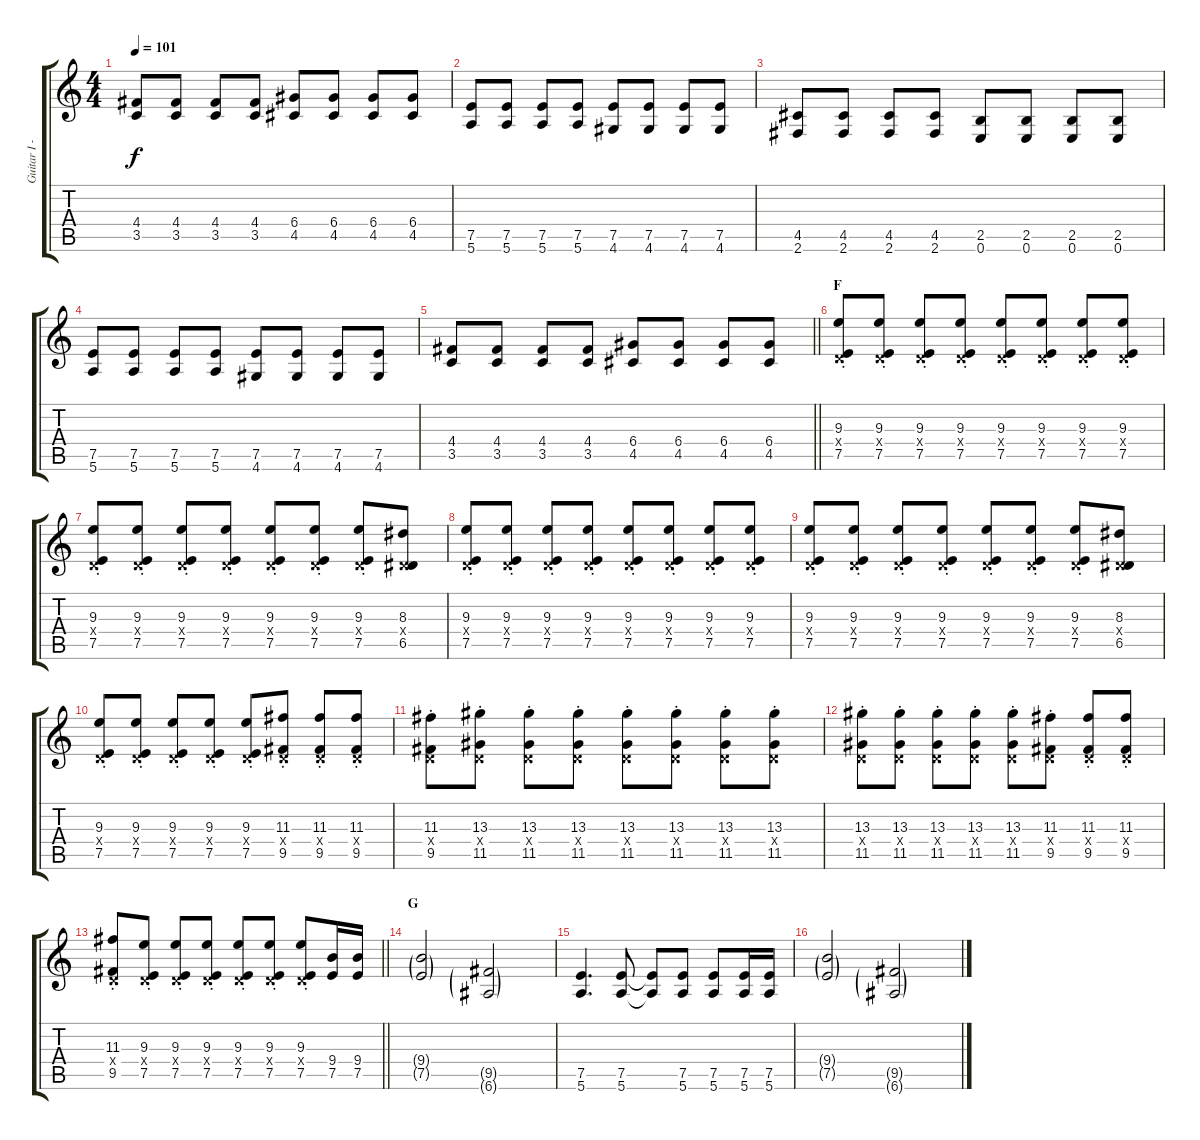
\track ("Guitar I - Gotoh" "Guitar I -") {instrument distortionguitar}
\staff {score tabs}
\tuning (E4 B3 G3 D3 A2 E2) {hide}
\ts (4 4)
\tempo 101
\clef g2
\ks c
(4.4 3.5).8{dy f} (4.4 3.5).8 (4.4 3.5).8 (4.4 3.5).8 (6.4 4.5).8 (6.4 4.5).8 (6.4 4.5).8 (6.4 4.5).8 |
(7.5 5.6).8 (7.5 5.6).8 (7.5 5.6).8 (7.5 5.6).8 (7.5 4.6).8 (7.5 4.6).8 (7.5 4.6).8 (7.5 4.6).8 |
(4.5 2.6).8 (4.5 2.6).8 (4.5 2.6).8 (4.5 2.6).8 (2.5 0.6).8 (2.5 0.6).8 (2.5 0.6).8 (2.5 0.6).8 |
(7.5 5.6).8 (7.5 5.6).8 (7.5 5.6).8 (7.5 5.6).8 (7.5 4.6).8 (7.5 4.6).8 (7.5 4.6).8 (7.5 4.6).8 |
\barLineRight lightlight
(4.4 3.5).8 (4.4 3.5).8 (4.4 3.5).8 (4.4 3.5).8 (6.4 4.5).8 (6.4 4.5).8 (6.4 4.5).8 (6.4 4.5).8 |
\section ("" "F")
(9.3{st} 0.4{x} 7.5{st}).8 (9.3{st} 0.4{x} 7.5{st}).8 (9.3{st} 0.4{x} 7.5{st}).8 (9.3{st} 0.4{x} 7.5{st}).8 (9.3{st} 0.4{x} 7.5{st}).8 (9.3{st} 0.4{x} 7.5{st}).8 (9.3{st} 0.4{x} 7.5{st}).8 (9.3{st} 0.4{x} 7.5{st}).8 |
(9.3{st} 0.4{x} 7.5{st}).8 (9.3{st} 0.4{x} 7.5{st}).8 (9.3{st} 0.4{x} 7.5{st}).8 (9.3{st} 0.4{x} 7.5{st}).8 (9.3{st} 0.4{x} 7.5{st}).8 (9.3{st} 0.4{x} 7.5{st}).8 (9.3{st} 0.4{x} 7.5{st}).8 (8.3 0.4{x} 6.5).8 |
(9.3{st} 0.4{x} 7.5{st}).8 (9.3{st} 0.4{x} 7.5{st}).8 (9.3{st} 0.4{x} 7.5{st}).8 (9.3{st} 0.4{x} 7.5{st}).8 (9.3{st} 0.4{x} 7.5{st}).8 (9.3{st} 0.4{x} 7.5{st}).8 (9.3{st} 0.4{x} 7.5{st}).8 (9.3{st} 0.4{x} 7.5{st}).8 |
(9.3{st} 0.4{x} 7.5{st}).8 (9.3{st} 0.4{x} 7.5{st}).8 (9.3{st} 0.4{x} 7.5{st}).8 (9.3{st} 0.4{x} 7.5{st}).8 (9.3{st} 0.4{x} 7.5{st}).8 (9.3{st} 0.4{x} 7.5{st}).8 (9.3{st} 0.4{x} 7.5{st}).8 (8.3 0.4{x} 6.5).8 |
(9.3{st} 0.4{x} 7.5{st}).8 (9.3{st} 0.4{x} 7.5{st}).8 (9.3{st} 0.4{x} 7.5{st}).8 (9.3{st} 0.4{x} 7.5{st}).8 (9.3{st} 0.4{x} 7.5{st}).8 (11.3{st} 0.4{x} 9.5{st}).8 (11.3{st} 0.4{x} 9.5{st}).8 (11.3{st} 0.4{x} 9.5{st}).8 |
(11.3{st} 0.4{x} 9.5{st}).8 (13.3{st} 0.4{x} 11.5{st}).8 (13.3{st} 0.4{x} 11.5{st}).8 (13.3{st} 0.4{x} 11.5{st}).8 (13.3{st} 0.4{x} 11.5{st}).8 (13.3{st} 0.4{x} 11.5{st}).8 (13.3{st} 0.4{x} 11.5{st}).8 (13.3{st} 0.4{x} 11.5{st}).8 |
(13.3{st} 0.4{x} 11.5{st}).8 (13.3{st} 0.4{x} 11.5{st}).8 (13.3{st} 0.4{x} 11.5{st}).8 (13.3{st} 0.4{x} 11.5{st}).8 (13.3{st} 0.4{x} 11.5{st}).8 (11.3{st} 0.4{x} 9.5{st}).8 (11.3{st} 0.4{x} 9.5{st}).8 (11.3{st} 0.4{x} 9.5{st}).8 |
\barLineRight lightlight
(11.3{st} 0.4{x} 9.5{st}).8 (9.3{st} 0.4{x} 7.5{st}).8 (9.3{st} 0.4{x} 7.5{st}).8 (9.3{st} 0.4{x} 7.5{st}).8 (9.3{st} 0.4{x} 7.5{st}).8 (9.3{st} 0.4{x} 7.5{st}).8 (9.3{st} 0.4{x} 7.5{st}).8 (9.4 7.5).16 (9.4 7.5).16 |
\section ("" "G")
(9.4{g} 7.5{g}).2 (9.5{g} 6.6{g}).2 |
(7.5 5.6).4{d} (7.5 5.6).8 (7.5{t} 5.6{t}).8 (7.5 5.6).8 (7.5 5.6).8 (7.5 5.6).16 (7.5 5.6).16 |
(9.4{g} 7.5{g}).2 (9.5{g} 6.6{g}).2
